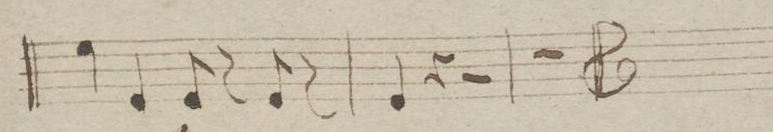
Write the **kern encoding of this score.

**kern	**dynam
*I"Corno 2do in F.	*
*clefG2	*
*k[b-]	*
*met(c)	*
*M4/4	*
4a\	.
4A/	.
8A/	.
8r	.
8A/	.
8r	.
=23	=23
4A/	.
4r	.
2r	.
=24	=24
1r	.
==	==
*-	*-
